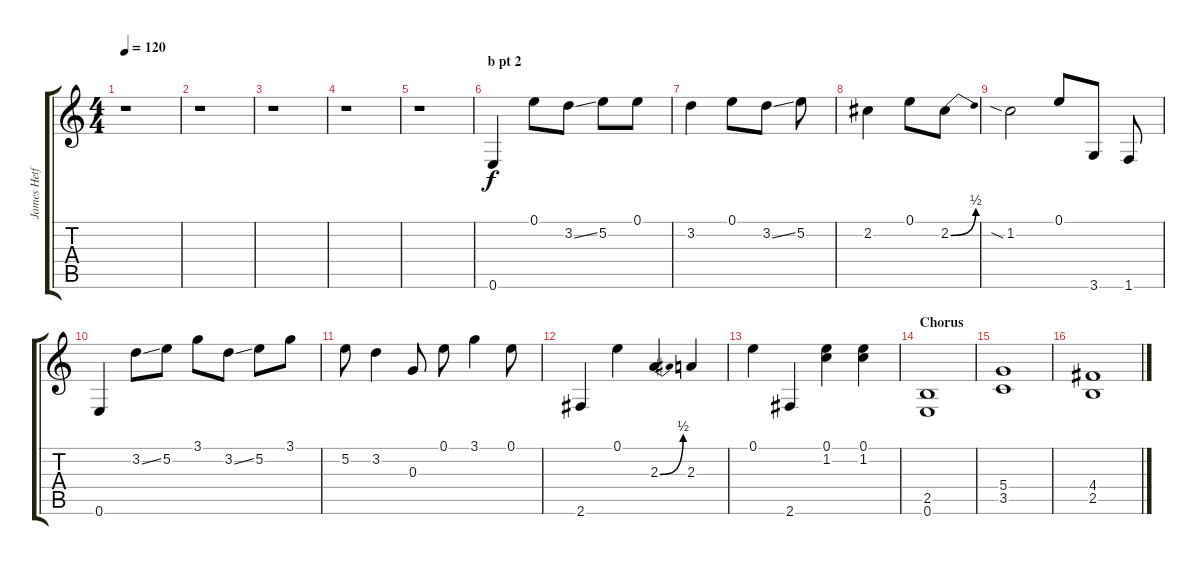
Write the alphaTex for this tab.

\track ("James Hetfield" "James Hetf") {instrument overdrivenguitar}
\staff {score tabs}
\tuning (E4 B3 G3 D3 A2 E2) {hide}
\ts (4 4)
\tempo 120
\clef g2
\ks c
r.1{dy f} |
r.1 |
r.1 |
r.1 |
r.1 |
\section ("" "b pt 2")
0.6.4 0.1.8 3.2{ss}.8 5.2.8 0.1.8 |
3.2.4 0.1.8 3.2{ss}.8 5.2.8 |
2.2.4 0.1.8 2.2{be (bend 0 0 60 2)}.8 |
1.2{sia}.2 0.1.8 3.6.8 1.6.8 |
0.6.4 3.2{ss}.8 5.2.8 3.1.8 3.2{ss}.8 5.2.8 3.1.8 |
5.2.8 3.2.4 0.3.8 0.1.8 3.1.4 0.1.8 |
2.6.4 0.1.4 2.3{be (bend 0 0 60 2)}.4 2.3.4 |
0.1.4 2.6.4 (0.1 1.2).4 (0.1 1.2).4 |
\section ("" "Chorus")
(2.5 0.6).1 |
(5.4 3.5).1 |
(4.4 2.5).1
